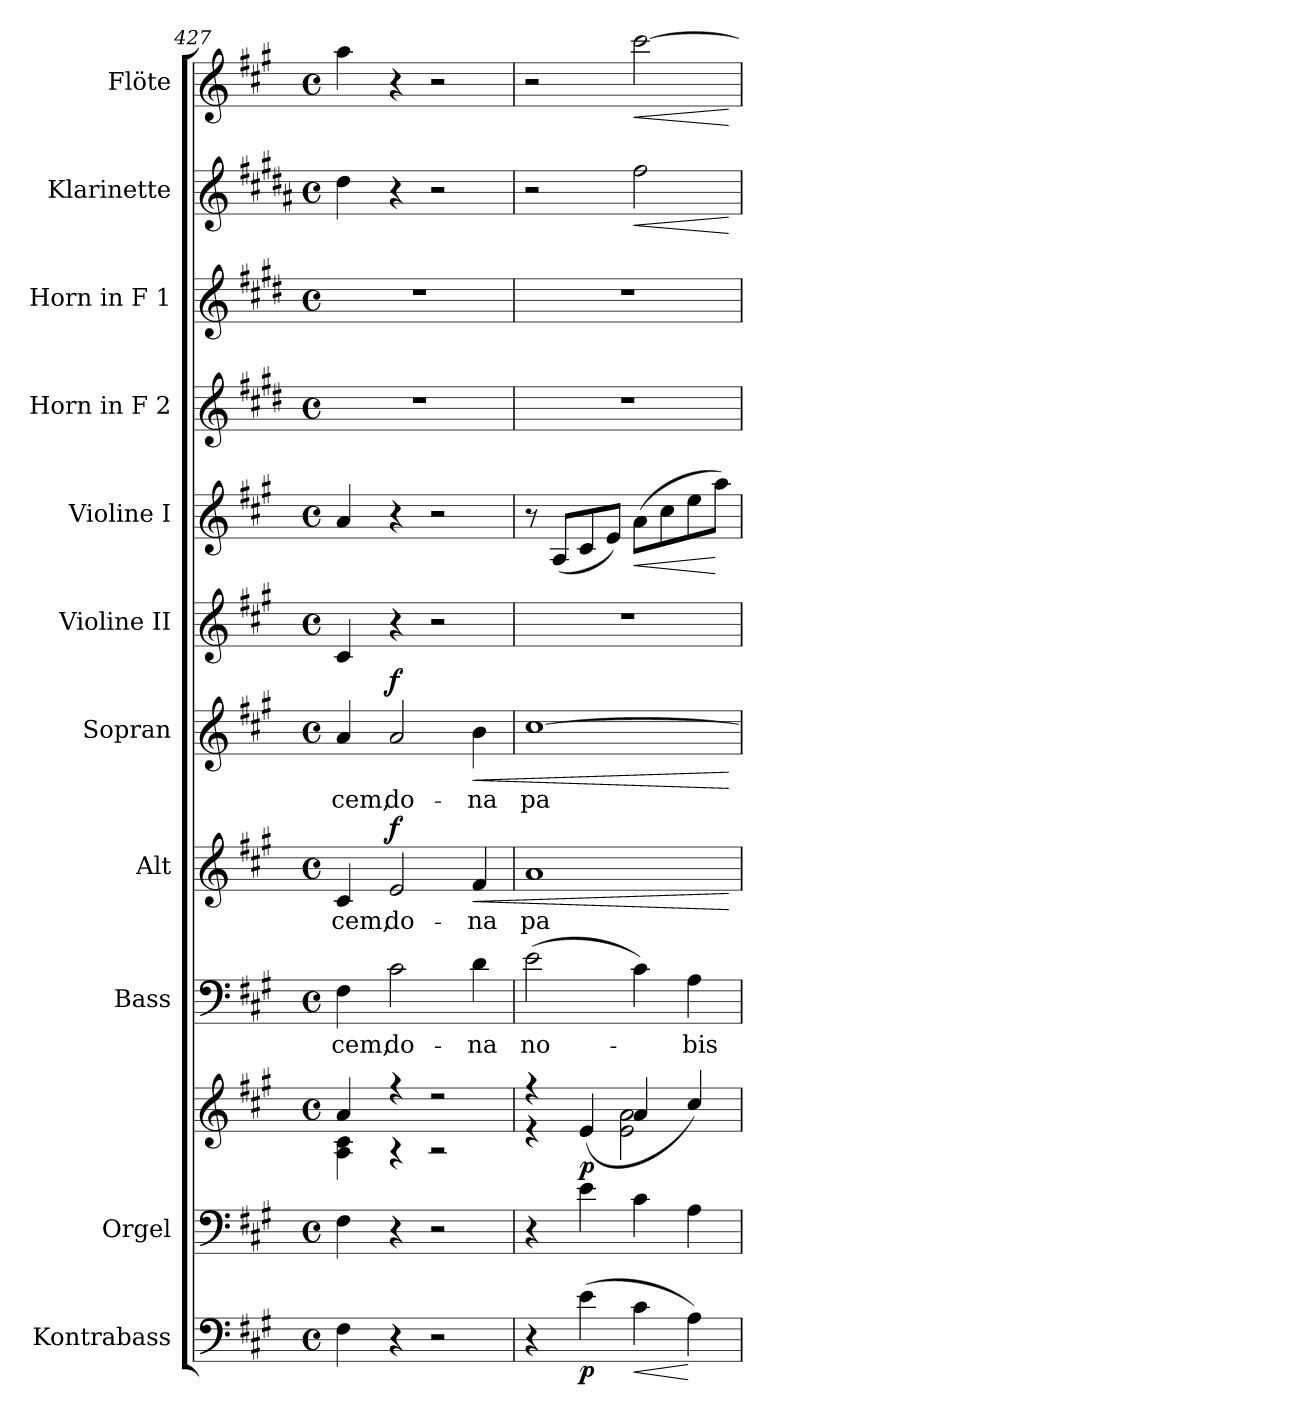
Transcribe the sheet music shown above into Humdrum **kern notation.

**kern	**dynam	**kern	**kern	**dynam	**kern	**text	**kern	**text	**dynam	**kern	**text	**dynam	**kern	**kern	**dynam	**kern	**kern	**kern	**dynam	**kern	**dynam
*part11	*part11	*part10	*part10	*part10	*part9	*part9	*part8	*part8	*part8	*part7	*part7	*part7	*part6	*part5	*part5	*part4	*part3	*part2	*part2	*part1	*part1
*staff12	*staff12	*staff11	*staff10	*staff10/11	*staff9	*staff9	*staff8	*staff8	*staff8	*staff7	*staff7	*staff7	*staff6	*staff5	*staff5	*staff4	*staff3	*staff2	*staff2	*staff1	*staff1
*I"Kontrabass	*	*I"Orgel	*	*	*I"Bass	*	*I"Alt	*	*	*I"Sopran	*	*	*I"Violine II	*I"Violine I	*	*I"Horn in F 2	*I"Horn in F 1	*I"Klarinette	*	*I"Flöte	*
*I'Kb.	*	*I'Org.	*	*	*I'B.	*	*I'A.	*	*	*I'S.	*	*	*I'Vl. II	*I'Vl. I	*	*	*	*I'Kl.	*	*I'Fl.	*
*clefF4	*	*clefF4	*clefG2	*	*clefF4	*	*clefG2	*	*	*clefG2	*	*	*clefG2	*clefG2	*	*clefG2	*clefG2	*clefG2	*	*clefG2	*
*ITrd7c12	*	*	*	*	*	*	*	*	*	*	*	*	*	*	*	*ITrd4c7	*ITrd4c7	*ITrd1c2	*	*	*
*k[f#c#g#]	*	*k[f#c#g#]	*k[f#c#g#]	*	*k[f#c#g#]	*	*k[f#c#g#]	*	*	*k[f#c#g#]	*	*	*k[f#c#g#]	*k[f#c#g#]	*	*k[f#c#g#]	*k[f#c#g#]	*k[f#c#g#]	*	*k[f#c#g#]	*
*A:	*	*A:	*A:	*	*A:	*	*A:	*	*	*A:	*	*	*A:	*A:	*	*A:	*A:	*A:	*	*A:	*
*M4/4	*	*M4/4	*M4/4	*	*M4/4	*	*M4/4	*	*	*M4/4	*	*	*M4/4	*M4/4	*	*M4/4	*M4/4	*M4/4	*	*M4/4	*
*met(c)	*	*met(c)	*met(c)	*	*met(c)	*	*met(c)	*	*	*met(c)	*	*	*met(c)	*met(c)	*	*met(c)	*met(c)	*met(c)	*	*met(c)	*
=427	=427	=427	=427	=427	=427	=427	=427	=427	=427	=427	=427	=427	=427	=427	=427	=427	=427	=427	=427	=427	=427
*	*	*	*^	*	*	*	*	*	*	*	*	*	*	*	*	*	*	*	*	*	*
!	!	!	!	!	!	!	!LO:LY:b	!	!LO:LY:b	!	!	!LO:LY:b	!	!	!	!	!	!	!	!	!	!
4FF#\	.	4F#\	4a/	4A\ 4c#\	.	4F#\	-cem,	4c#/	-cem,	.	4a/	-cem,	.	4c#/	4a/	.	1r	1r	4cc#\	.	4aa\	.
!	!	!	!	!	!	!	!LO:LY:b	!	!LO:LY:b	!LO:DY:a	!	!LO:LY:b	!LO:DY:a	!	!	!	!	!	!	!	!	!
4r	.	4r	4r	4r	.	2c#\	do-	2e/	do-	f	2a/	do-	f	4r	4r	.	.	.	4r	.	4r	.
2r	.	2r	2r	2r	.	.	.	.	.	.	.	.	.	2r	2r	.	.	.	2r	.	2r	.
!	!	!	!	!	!	!	!LO:LY:b	!	!LO:LY:b	!LO:HP:b	!	!LO:LY:b	!LO:HP:b	!	!	!	!	!	!	!	!	!
.	.	.	.	.	.	4d\	-na	4f#/	-na	<	4b\	-na	<	.	.	.	.	.	.	.	.	.
=428	=428	=428	=428	=428	=428	=428	=428	=428	=428	=428	=428	=428	=428	=428	=428	=428	=428	=428	=428	=428	=428	=428
!	!	!	!	!	!	!	!LO:LY:b	!	!LO:LY:b	!	!	!LO:LY:b	!	!	!	!	!	!	!	!	!	!
4r	.	4r	4r	4r	.	(>2e\	no-	1a	pa-	.	[1cc#	pa-	.	1r	8r	.	1r	1r	2r	.	2r	.
.	.	.	.	.	.	.	.	.	.	.	.	.	.	.	(<8A/L	.	.	.	.	.	.	.
!	!LO:DY:b	!	!	!	!LO:DY:b	!	!	!	!	!	!	!	!	!	!	!	!	!	!	!	!	!
(>4E\	p	4e\	(4e/	4ryy	p	.	.	.	.	.	.	.	.	.	8c#/	.	.	.	.	.	.	.
.	.	.	.	.	.	.	.	.	.	.	.	.	.	.	8e/J)	.	.	.	.	.	.	.
!	!LO:HP:b	!	!	!	!	!	!	!	!	!	!	!	!	!	!	!LO:HP:b	!	!	!	!LO:HP:b	!	!LO:HP:b
4C#\	<	4c#\	4a/	2e\ 2a\	.	4c#\)	.	.	.	.	.	.	.	.	(>8a\L	<	.	.	2ee\	<	[2ccc#\	<
.	.	.	.	.	.	.	.	.	.	.	.	.	.	.	8cc#\	.	.	.	.	.	.	.
!	!	!	!	!	!	!	!LO:LY:b	!	!	!	!	!	!	!	!	!	!	!	!	!	!	!
4AA\)	[	4A\	4cc#/)	.	.	4A\	-bis	.	.	.	.	.	.	.	8ee\	.	.	.	.	.	.	.
.	.	.	.	.	.	.	.	.	.	.	.	.	.	.	8aa\J)	[	.	.	.	.	.	.
*	*	*	*v	*v	*	*	*	*	*	*	*	*	*	*	*	*	*	*	*	*	*	*
.	.	.	.	.	.	.	.	.	[	.	.	[	.	.	.	.	.	.	[	.	[
=	=	=	=	=	=	=	=	=	=	=	=	=	=	=	=	=	=	=	=	=	=
*-	*-	*-	*-	*-	*-	*-	*-	*-	*-	*-	*-	*-	*-	*-	*-	*-	*-	*-	*-	*-	*-
